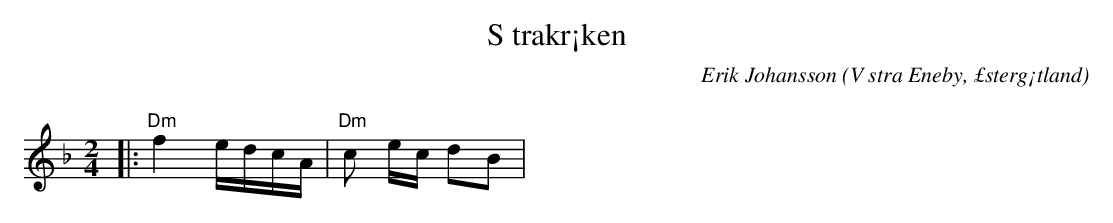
X:1
T:S trakr¡ken
C:Erik Johansson
O:V stra Eneby, £sterg¡tland
Q:80
M:2/4
L:1/8
K:Dm
|:"Dm"f2 e/d/c/A/ |"Dm"c e/c/ dB|
